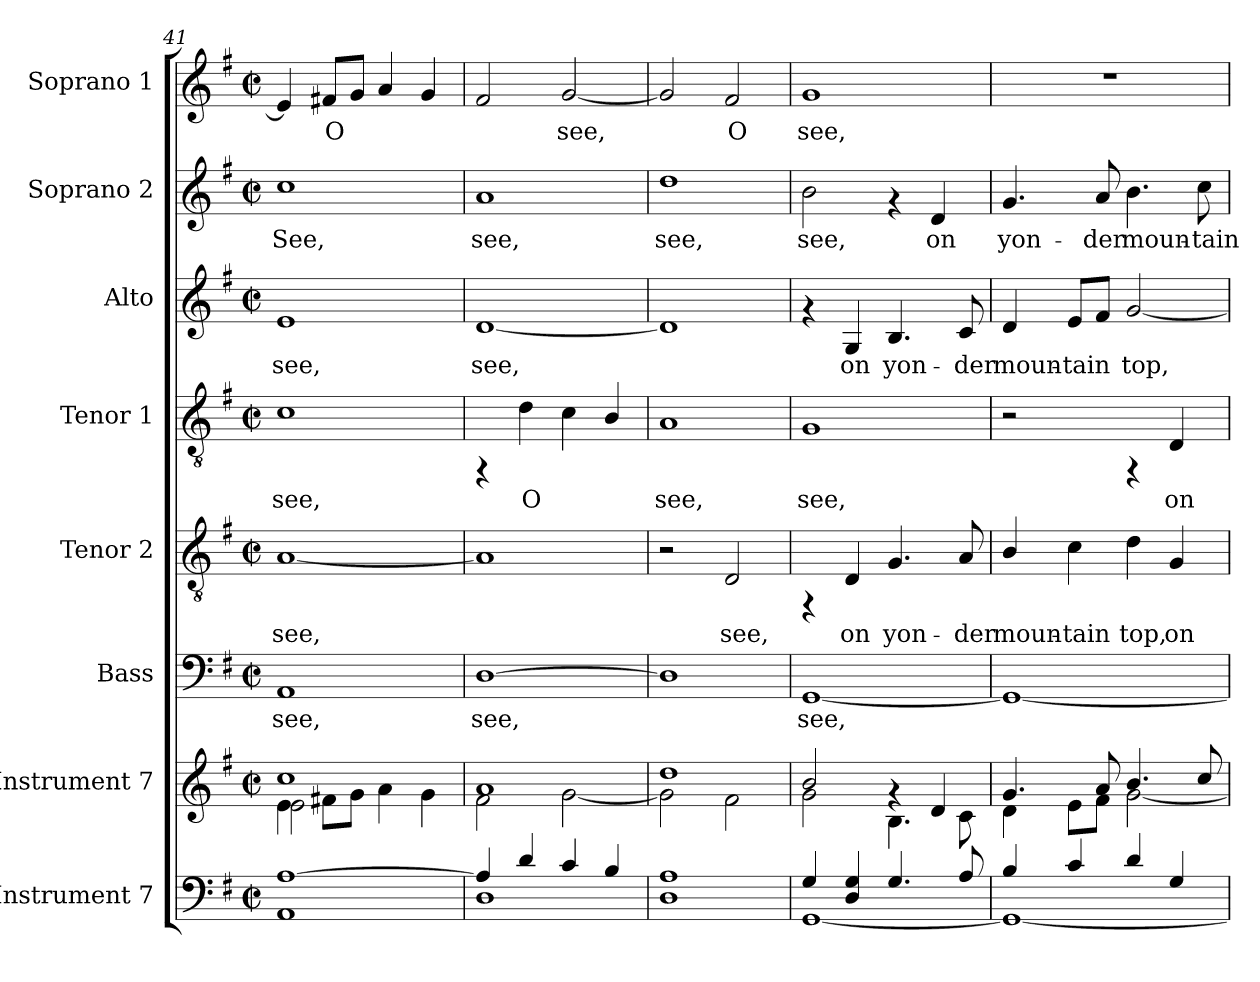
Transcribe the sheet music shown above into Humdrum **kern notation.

**kern	**kern	**kern	**text	**kern	**text	**kern	**text	**kern	**text	**kern	**text	**kern	**text
*part8	*part7	*part6	*part6	*part5	*part5	*part4	*part4	*part3	*part3	*part2	*part2	*part1	*part1
*staff8	*staff7	*staff6	*staff6	*staff5	*staff5	*staff4	*staff4	*staff3	*staff3	*staff2	*staff2	*staff1	*staff1
*I"Instrument 7	*I"Instrument 7	*I"Bass	*	*I"Tenor 2	*	*I"Tenor 1	*	*I"Alto	*	*I"Soprano 2	*	*I"Soprano 1	*
*clefF4	*clefG2	*clefF4	*	*clefGv2	*	*clefGv2	*	*clefG2	*	*clefG2	*	*clefG2	*
*k[f#]	*k[f#]	*k[f#]	*	*k[f#]	*	*k[f#]	*	*k[f#]	*	*k[f#]	*	*k[f#]	*
*G:	*G:	*G:	*	*G:	*	*G:	*	*G:	*	*G:	*	*G:	*
*M2/2	*M2/2	*M2/2	*	*M2/2	*	*M2/2	*	*M2/2	*	*M2/2	*	*M2/2	*
*met(c|)	*met(c|)	*met(c|)	*	*met(c|)	*	*met(c|)	*	*met(c|)	*	*met(c|)	*	*met(c|)	*
=41	=41	=41	=41	=41	=41	=41	=41	=41	=41	=41	=41	=41	=41
*	*^	*	*	*	*	*	*	*	*	*	*	*	*
*	*	*^	*	*	*	*	*	*	*	*	*	*	*	*
!	!	!	!	!	!LO:LY:b:cj	!	!LO:LY:b:cj	!	!LO:LY:b:cj	!	!LO:LY:b:cj	!	!LO:LY:b:cj	!	!LO:LY:b:cj
[>1A 1AA	1cc	4e\	2e\	1AA	see,	[<1A	see,	1c	see,	1e	see,	1cc	See,	4e/]	.
!	!	!	!	!	!	!	!	!	!	!	!	!	!	!	!LO:LY:b:cj
.	.	8f#X\L	.	.	.	.	.	.	.	.	.	.	.	8f#X/L	O
!	!	!	!	!	!	!	!	!	!	!	!	!	!	!	!LO:LY:b:cj
.	.	8g\J	.	.	.	.	.	.	.	.	.	.	.	8g/J	.
!	!	!	!	!	!	!	!	!	!	!	!	!	!	!	!LO:LY:b:cj
.	.	4a\	2ryy	.	.	.	.	.	.	.	.	.	.	4a/	.
!	!	!	!	!	!	!	!	!	!	!	!	!	!	!	!LO:LY:b:cj
.	.	4g\	.	.	.	.	.	.	.	.	.	.	.	4g/	.
*	*	*v	*v	*	*	*	*	*	*	*	*	*	*	*	*
=42	=42	=42	=42	=42	=42	=42	=42	=42	=42	=42	=42	=42	=42	=42
*^	*	*	*	*	*	*	*	*	*	*	*	*	*	*
!	!	!	!	!	!LO:LY:b:cj	!	!LO:LY:b:cj	!	!	!	!LO:LY:b:cj	!	!LO:LY:b:cj	!	!LO:LY:b:cj
4A/]	1D	1a	2f#\	[>1D	see,	1A]	.	4rFF	.	[<1d	see,	1a	see,	2f#/	.
!	!	!	!	!	!	!	!	!	!LO:LY:b:cj	!	!	!	!	!	!
4d/	.	.	.	.	.	.	.	4d\	O	.	.	.	.	.	.
!	!	!	!	!	!	!	!	!	!LO:LY:b:cj	!	!	!	!	!	!LO:LY:b:cj
4c/	.	.	[<2g\	.	.	.	.	4c\	.	.	.	.	.	[<2g/	see,
!	!	!	!	!	!	!	!	!	!LO:LY:b:cj	!	!	!	!	!	!
4B/	.	.	.	.	.	.	.	4B/	.	.	.	.	.	.	.
*v	*v	*	*	*	*	*	*	*	*	*	*	*	*	*	*
=43	=43	=43	=43	=43	=43	=43	=43	=43	=43	=43	=43	=43	=43	=43
!	!	!	!	!LO:LY:b:cj	!	!	!	!LO:LY:b:cj	!	!LO:LY:b:cj	!	!LO:LY:b:cj	!	!LO:LY:b:cj
1D 1A	1dd	2g\]	1D]	.	2r	.	1A	see,	1d]	.	1dd	see,	2g/]	.
!	!	!	!	!	!	!LO:LY:b:cj	!	!	!	!	!	!	!	!LO:LY:b:cj
.	.	2f#\	.	.	2D/	see,	.	.	.	.	.	.	2f#/	O
!!LO:PB:g=z
=44	=44	=44	=44	=44	=44	=44	=44	=44	=44	=44	=44	=44	=44	=44
*^	*	*	*	*	*	*	*	*	*	*	*	*	*	*
!	!	!	!	!	!LO:LY:b:cj	!	!	!	!LO:LY:b:cj	!	!	!	!LO:LY:b:cj	!	!LO:LY:b:cj
4G/	[<1GG	2b/	2g\	[<1GG	see,	4rFF	.	1G	see,	4rf	.	2b\	see,	1g	see,
!	!	!	!	!	!	!	!LO:LY:b:cj	!	!	!	!LO:LY:b:cj	!	!	!	!
4D/ 4G/	.	.	.	.	.	4D/	on	.	.	4G/	on	.	.	.	.
!	!	!	!	!	!	!	!LO:LY:b:cj	!	!	!	!LO:LY:b:cj	!	!	!	!
4.G/	.	4rg	4.B\	.	.	4.G/	yon-	.	.	4.B/	yon-	4rf	.	.	.
!	!	!	!	!	!	!	!	!	!	!	!	!	!LO:LY:b:cj	!	!
.	.	4d/	.	.	.	.	.	.	.	.	.	4d/	on	.	.
!	!	!	!	!	!	!	!LO:LY:b:cj	!	!	!	!LO:LY:b:cj	!	!	!	!
8A/	.	.	8c\	.	.	8A/	-der	.	.	8c/	-der	.	.	.	.
=45	=45	=45	=45	=45	=45	=45	=45	=45	=45	=45	=45	=45	=45	=45	=45
!	!	!	!	!	!LO:LY:b:cj	!	!LO:LY:b:cj	!	!	!	!LO:LY:b:cj	!	!LO:LY:b:cj	!	!
4B/	1GG_<	4.g/	4d\	1GG_<	.	4B/	moun-	2r	.	4d/	moun-	4.g/	yon-	1r	.
!	!	!	!	!	!	!	!LO:LY:b:cj	!	!	!	!LO:LY:b:cj	!	!	!	!
4c/	.	.	8e\L	.	.	4c\	-tain	.	.	8e/L	-tain	.	.	.	.
!	!	!	!	!	!	!	!	!	!	!	!LO:LY:b:cj	!	!LO:LY:b:cj	!	!
.	.	8a/	8f#\J	.	.	.	.	.	.	8f#/J	.	8a/	-der	.	.
!	!	!	!	!	!	!	!LO:LY:b:cj	!	!	!	!LO:LY:b:cj	!	!LO:LY:b:cj	!	!
4d/	.	4.b/	[<2g\	.	.	4d\	top,	4rFF	.	[<2g/	top,	4.b\	moun-	.	.
!	!	!	!	!	!	!	!LO:LY:b:cj	!	!LO:LY:b:cj	!	!	!	!	!	!
4G/	.	.	.	.	.	4G/	on	4D/	on	.	.	.	.	.	.
!	!	!	!	!	!	!	!	!	!	!	!	!	!LO:LY:b:cj	!	!
.	.	8cc/	.	.	.	.	.	.	.	.	.	8cc\	-tain	.	.
*v	*v	*	*	*	*	*	*	*	*	*	*	*	*	*	*
*	*v	*v	*	*	*	*	*	*	*	*	*	*	*	*
=	=	=	=	=	=	=	=	=	=	=	=	=	=
*-	*-	*-	*-	*-	*-	*-	*-	*-	*-	*-	*-	*-	*-
